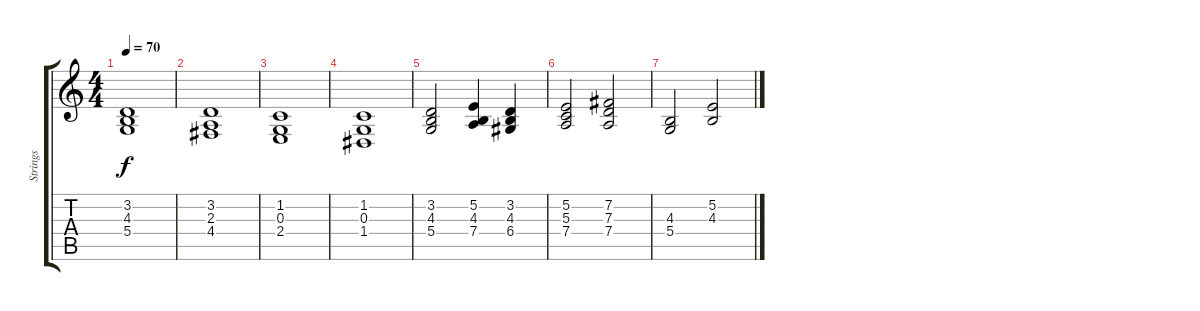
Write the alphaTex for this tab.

\track ("Strings" "Strings") {instrument synthstrings1}
\staff {score tabs}
\tuning (E4 B3 G3 D3 A2 E2) {hide}
\ts (4 4)
\tempo 70
\clef g2
\ks c
(3.2 4.3 5.4).1{dy f instrument synthstrings1} |
(3.2 2.3 4.4).1 |
(1.2 0.3 2.4).1 |
(1.2 0.3 1.4).1 |
(3.2 4.3 5.4).2 (5.2 4.3 7.4).4 (3.2 4.3 6.4).4 |
(5.2 5.3 7.4).2 (7.2 7.3 7.4).2 |
(4.3 5.4).2 (5.2 4.3).2
